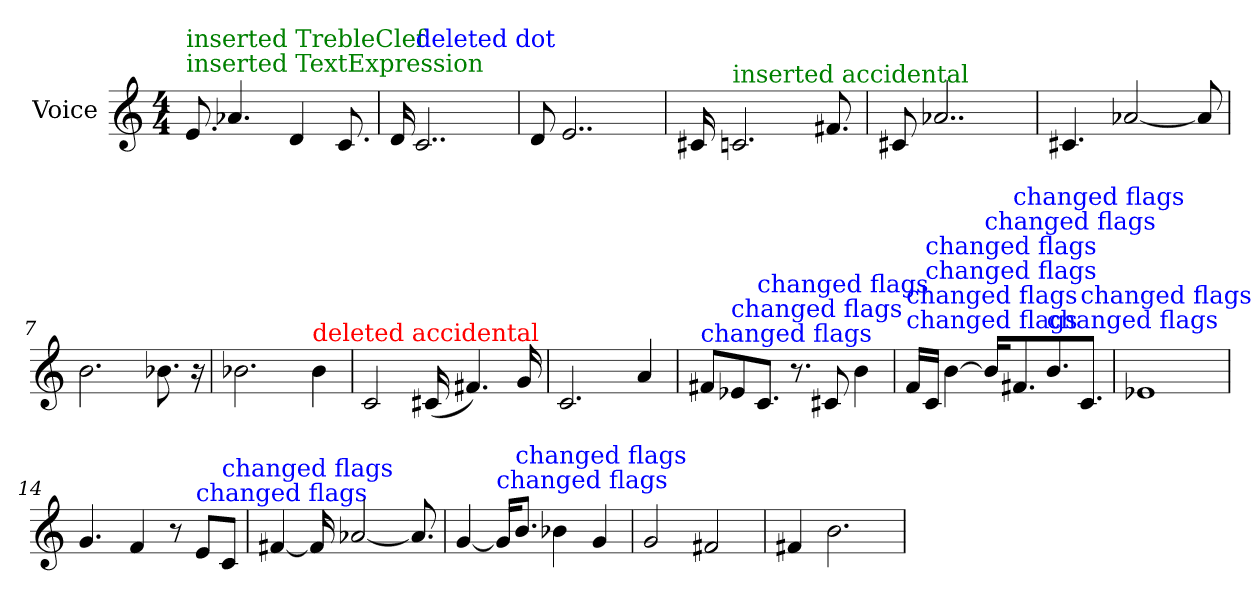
**kern
*part1
*staff1
*I"Voice
*I'Voice
*clefG2
*M4/4
=1
!LO:TX:color=#008000:t=inserted TextExpression
!LO:TX:color=#008000:t=inserted TrebleClef
8.e/
4.a-X/
4d/
8.c/
=2
16d/
!LO:TX:color=#0000FF:t=deleted dot
2..ci/
=3
8d/
2..e/
=4
16c#X/
!LO:TX:color=#008000:t=inserted accidental
2.cnj/
8.f#X/
=5
8c#X/
2..a-X/
=6
4.c#X/
[<2a-X/
8a-/]
=7
2.b\
8.b-X\
16ra
=8
2.b-X\
!LO:TX:color=#FF0000:t=deleted accidental
4b-Z\
!!LO:LB:g=z
=9
2c/
(>16c#X/
4.f#X/)
16g/
=10
2.c/
4a/
=11
!LO:TX:color=#0000FF:t=changed flags
8f#Xi/L
!LO:TX:color=#0000FF:t=changed flags
8e-Xi/
!LO:TX:color=#0000FF:t=changed flags
8.ci/J
8.r
8c#X/
4b\
=12
!LO:TX:color=#0000FF:t=changed flags
!LO:TX:color=#0000FF:t=changed flags
16fi/LL
!LO:TX:color=#0000FF:t=changed flags
!LO:TX:color=#0000FF:t=changed flags
16ci/JJ
[>4b\
!LO:TX:color=#0000FF:t=changed flags
16bi/KL]
!LO:TX:color=#0000FF:t=changed flags
8.f#Xi/
!LO:TX:color=#0000FF:t=changed flags
8.bi/
!LO:TX:color=#0000FF:t=changed flags
8.ci/J
=13
1e-X
=14
4.g/
4f/
8r
!LO:TX:color=#0000FF:t=changed flags
8ei/L
!LO:TX:color=#0000FF:t=changed flags
8ci/J
=15
[<4f#X/
16f#/]
[<2a-X/
8.a-/]
!!LO:LB:g=z
=16
[<4g/
!LO:TX:color=#0000FF:t=changed flags
16gi/KL]
!LO:TX:color=#0000FF:t=changed flags
8.bi/J
4b-X\
4g/
=17
2g/
2f#X/
=18
4f#X/
2.b\
=
*-
